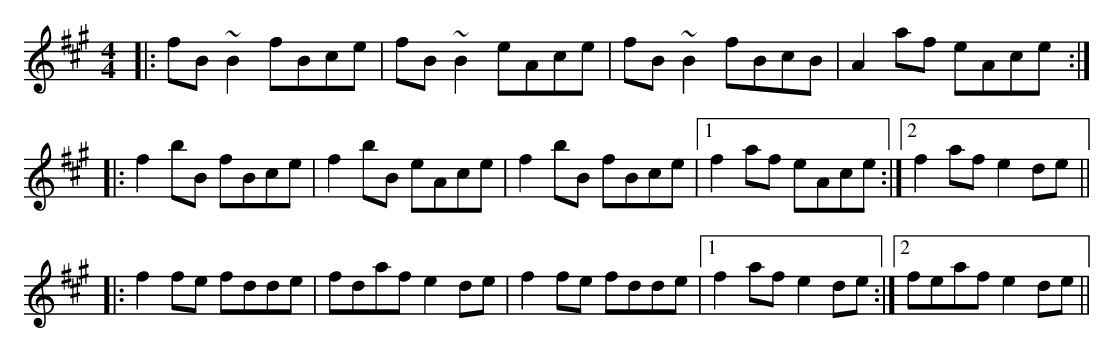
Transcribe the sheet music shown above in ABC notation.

X:1
M:4/4
K:Bdor
|:fB~B2 fBce|fB~B2 eAce|fB~B2 fBcB|A2af eAce:|
|:f2bB fBce|f2bB eAce|f2bB fBce|1 f2af eAce:|2 f2af e2de||
|:f2fe fdde|fdaf e2de|f2fe fdde|1 f2af e2de:|2 feaf e2de||
